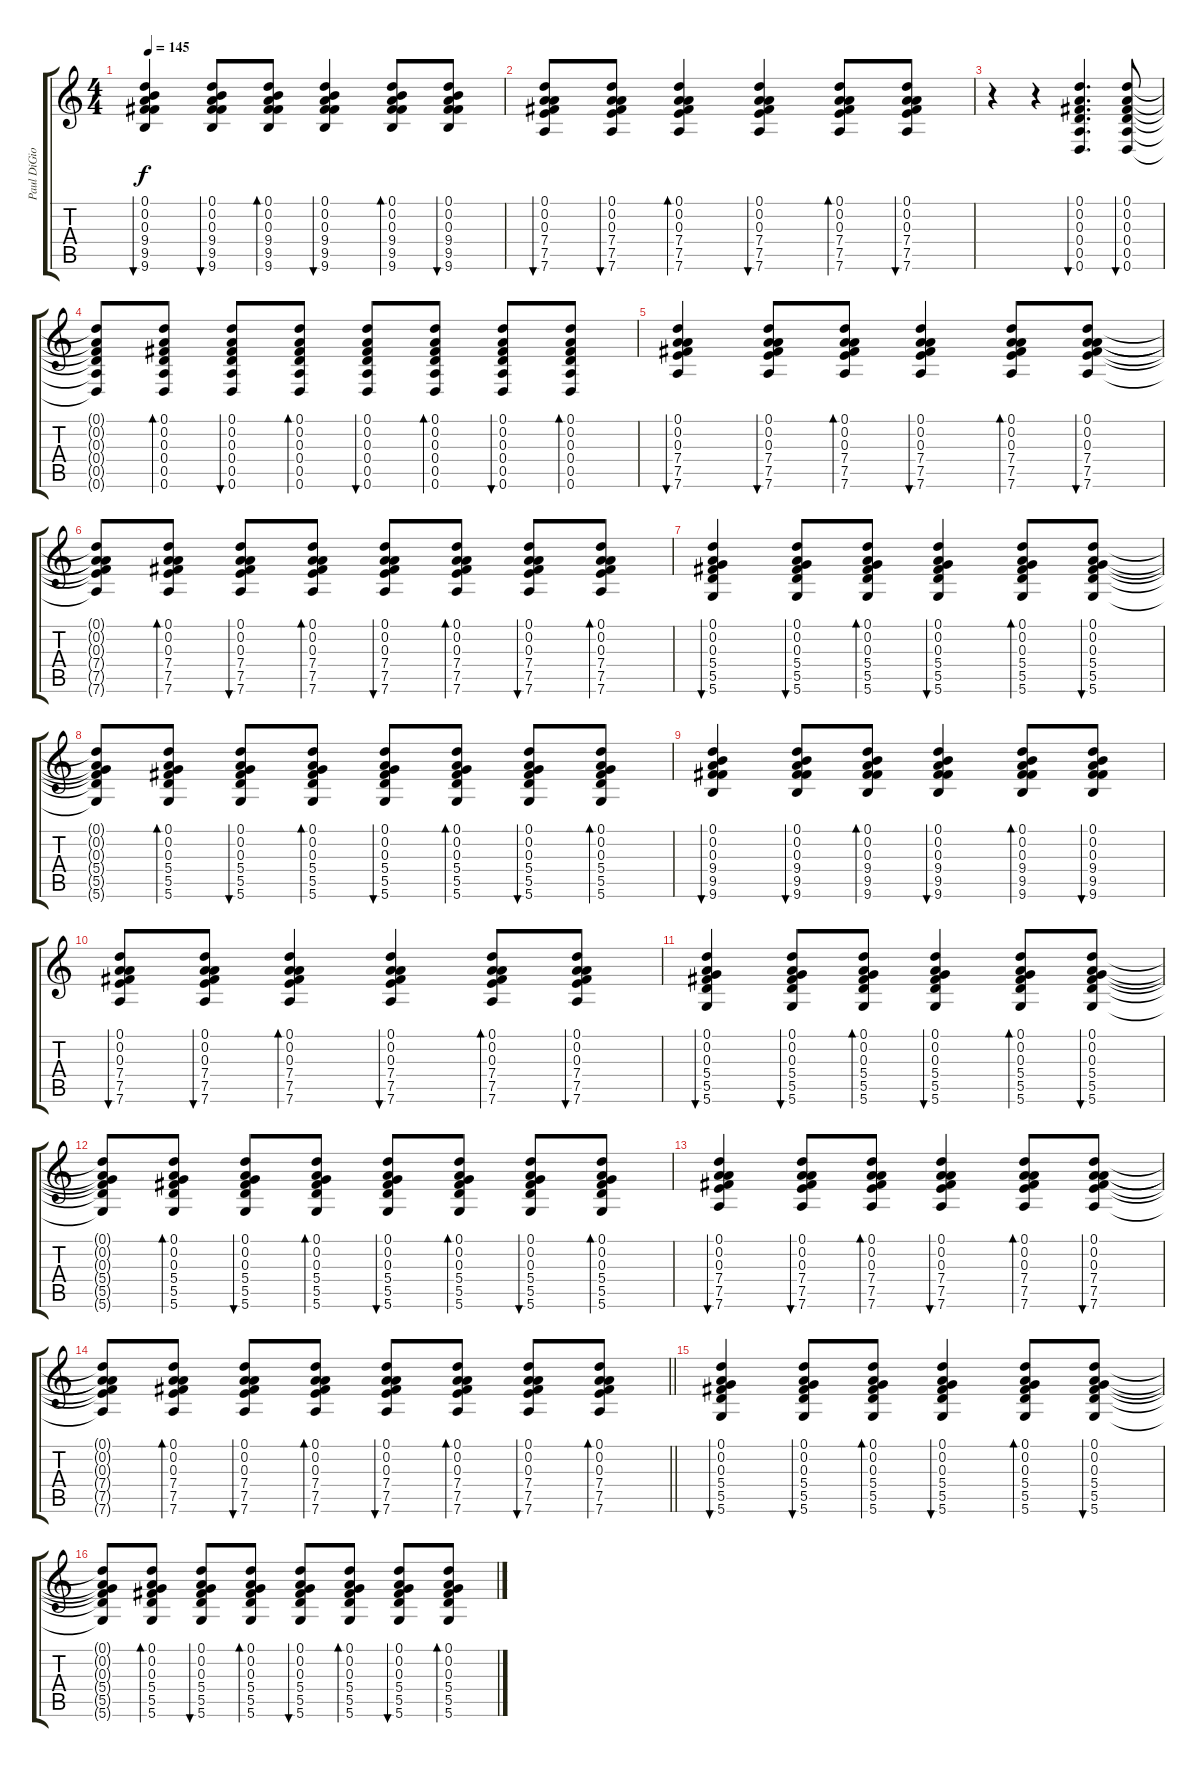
\track ("Paul DiGiovanni (Lead Guitar)" "Paul DiGio") {instrument acousticguitarsteel}
\staff {score tabs}
\tuning (D4 A3 Gb3 D3 A2 D2) {hide}
\ts (4 4)
\tempo 145
\clef g2
\ks c
(0.1 0.2 0.3 9.4 9.5 9.6).4{bu 240 dy f} (0.1 0.2 0.3 9.4 9.5 9.6).8{bu 60} (0.1 0.2 0.3 9.4 9.5 9.6).8{bd 60} (0.1 0.2 0.3 9.4 9.5 9.6).4{bu 60} (0.1 0.2 0.3 9.4 9.5 9.6).8{bd 60} (0.1 0.2 0.3 9.4 9.5 9.6).8{bu 60} |
(0.1 0.2 0.3 7.4 7.5 7.6).8{bu 240} (0.1 0.2 0.3 7.4 7.5 7.6).8{bu 60} (0.1 0.2 0.3 7.4 7.5 7.6).4{bd 60} (0.1 0.2 0.3 7.4 7.5 7.6).4{bu 60} (0.1 0.2 0.3 7.4 7.5 7.6).8{bd 60} (0.1 0.2 0.3 7.4 7.5 7.6).8{bu 60} |
r.4 r.4 (0.1 0.2 0.3 0.4 0.5 0.6).4{d bu 60} (0.1 0.2 0.3 0.4 0.5 0.6).8{bu 60} |
(0.1{t} 0.2{t} 0.3{t} 0.4{t} 0.5{t} 0.6{t}).8 (0.1 0.2 0.3 0.4 0.5 0.6).8{bd 60} (0.1 0.2 0.3 0.4 0.5 0.6).8{bu 60} (0.1 0.2 0.3 0.4 0.5 0.6).8{bd 60} (0.1 0.2 0.3 0.4 0.5 0.6).8{bu 60} (0.1 0.2 0.3 0.4 0.5 0.6).8{bd 60} (0.1 0.2 0.3 0.4 0.5 0.6).8{bu 60} (0.1 0.2 0.3 0.4 0.5 0.6).8{bd 60} |
(0.1 0.2 0.3 7.4 7.5 7.6).4{bu 240} (0.1 0.2 0.3 7.4 7.5 7.6).8{bu 60} (0.1 0.2 0.3 7.4 7.5 7.6).8{bd 60} (0.1 0.2 0.3 7.4 7.5 7.6).4{bu 60} (0.1 0.2 0.3 7.4 7.5 7.6).8{bd 60} (0.1 0.2 0.3 7.4 7.5 7.6).8{bu 60} |
(0.1{t} 0.2{t} 0.3{t} 7.4{t} 7.5{t} 7.6{t}).8 (0.1 0.2 0.3 7.4 7.5 7.6).8{bd 60} (0.1 0.2 0.3 7.4 7.5 7.6).8{bu 60} (0.1 0.2 0.3 7.4 7.5 7.6).8{bd 60} (0.1 0.2 0.3 7.4 7.5 7.6).8{bu 60} (0.1 0.2 0.3 7.4 7.5 7.6).8{bd 60} (0.1 0.2 0.3 7.4 7.5 7.6).8{bu 60} (0.1 0.2 0.3 7.4 7.5 7.6).8{bd 60} |
(0.1 0.2 0.3 5.4 5.5 5.6).4{bu 240} (0.1 0.2 0.3 5.4 5.5 5.6).8{bu 60} (0.1 0.2 0.3 5.4 5.5 5.6).8{bd 60} (0.1 0.2 0.3 5.4 5.5 5.6).4{bu 60} (0.1 0.2 0.3 5.4 5.5 5.6).8{bd 60} (0.1 0.2 0.3 5.4 5.5 5.6).8{bu 60} |
(0.1{t} 0.2{t} 0.3{t} 5.4{t} 5.5{t} 5.6{t}).8 (0.1 0.2 0.3 5.4 5.5 5.6).8{bd 60} (0.1 0.2 0.3 5.4 5.5 5.6).8{bu 60} (0.1 0.2 0.3 5.4 5.5 5.6).8{bd 60} (0.1 0.2 0.3 5.4 5.5 5.6).8{bu 60} (0.1 0.2 0.3 5.4 5.5 5.6).8{bd 60} (0.1 0.2 0.3 5.4 5.5 5.6).8{bu 60} (0.1 0.2 0.3 5.4 5.5 5.6).8{bd 60} |
(0.1 0.2 0.3 9.4 9.5 9.6).4{bu 240} (0.1 0.2 0.3 9.4 9.5 9.6).8{bu 60} (0.1 0.2 0.3 9.4 9.5 9.6).8{bd 60} (0.1 0.2 0.3 9.4 9.5 9.6).4{bu 60} (0.1 0.2 0.3 9.4 9.5 9.6).8{bd 60} (0.1 0.2 0.3 9.4 9.5 9.6).8{bu 60} |
(0.1 0.2 0.3 7.4 7.5 7.6).8{bu 240} (0.1 0.2 0.3 7.4 7.5 7.6).8{bu 60} (0.1 0.2 0.3 7.4 7.5 7.6).4{bd 60} (0.1 0.2 0.3 7.4 7.5 7.6).4{bu 60} (0.1 0.2 0.3 7.4 7.5 7.6).8{bd 60} (0.1 0.2 0.3 7.4 7.5 7.6).8{bu 60} |
(0.1 0.2 0.3 5.4 5.5 5.6).4{bu 240} (0.1 0.2 0.3 5.4 5.5 5.6).8{bu 60} (0.1 0.2 0.3 5.4 5.5 5.6).8{bd 60} (0.1 0.2 0.3 5.4 5.5 5.6).4{bu 60} (0.1 0.2 0.3 5.4 5.5 5.6).8{bd 60} (0.1 0.2 0.3 5.4 5.5 5.6).8{bu 60} |
(0.1{t} 0.2{t} 0.3{t} 5.4{t} 5.5{t} 5.6{t}).8 (0.1 0.2 0.3 5.4 5.5 5.6).8{bd 60} (0.1 0.2 0.3 5.4 5.5 5.6).8{bu 60} (0.1 0.2 0.3 5.4 5.5 5.6).8{bd 60} (0.1 0.2 0.3 5.4 5.5 5.6).8{bu 60} (0.1 0.2 0.3 5.4 5.5 5.6).8{bd 60} (0.1 0.2 0.3 5.4 5.5 5.6).8{bu 60} (0.1 0.2 0.3 5.4 5.5 5.6).8{bd 60} |
(0.1 0.2 0.3 7.4 7.5 7.6).4{bu 240} (0.1 0.2 0.3 7.4 7.5 7.6).8{bu 60} (0.1 0.2 0.3 7.4 7.5 7.6).8{bd 60} (0.1 0.2 0.3 7.4 7.5 7.6).4{bu 60} (0.1 0.2 0.3 7.4 7.5 7.6).8{bd 60} (0.1 0.2 0.3 7.4 7.5 7.6).8{bu 60} |
\barLineRight lightlight
(0.1{t} 0.2{t} 0.3{t} 7.4{t} 7.5{t} 7.6{t}).8 (0.1 0.2 0.3 7.4 7.5 7.6).8{bd 60} (0.1 0.2 0.3 7.4 7.5 7.6).8{bu 60} (0.1 0.2 0.3 7.4 7.5 7.6).8{bd 60} (0.1 0.2 0.3 7.4 7.5 7.6).8{bu 60} (0.1 0.2 0.3 7.4 7.5 7.6).8{bd 60} (0.1 0.2 0.3 7.4 7.5 7.6).8{bu 60} (0.1 0.2 0.3 7.4 7.5 7.6).8{bd 60} |
(0.1 0.2 0.3 5.4 5.5 5.6).4{bu 240} (0.1 0.2 0.3 5.4 5.5 5.6).8{bu 60} (0.1 0.2 0.3 5.4 5.5 5.6).8{bd 60} (0.1 0.2 0.3 5.4 5.5 5.6).4{bu 60} (0.1 0.2 0.3 5.4 5.5 5.6).8{bd 60} (0.1 0.2 0.3 5.4 5.5 5.6).8{bu 60} |
(0.1{t} 0.2{t} 0.3{t} 5.4{t} 5.5{t} 5.6{t}).8 (0.1 0.2 0.3 5.4 5.5 5.6).8{bd 60} (0.1 0.2 0.3 5.4 5.5 5.6).8{bu 60} (0.1 0.2 0.3 5.4 5.5 5.6).8{bd 60} (0.1 0.2 0.3 5.4 5.5 5.6).8{bu 60} (0.1 0.2 0.3 5.4 5.5 5.6).8{bd 60} (0.1 0.2 0.3 5.4 5.5 5.6).8{bu 60} (0.1 0.2 0.3 5.4 5.5 5.6).8{bd 60}
